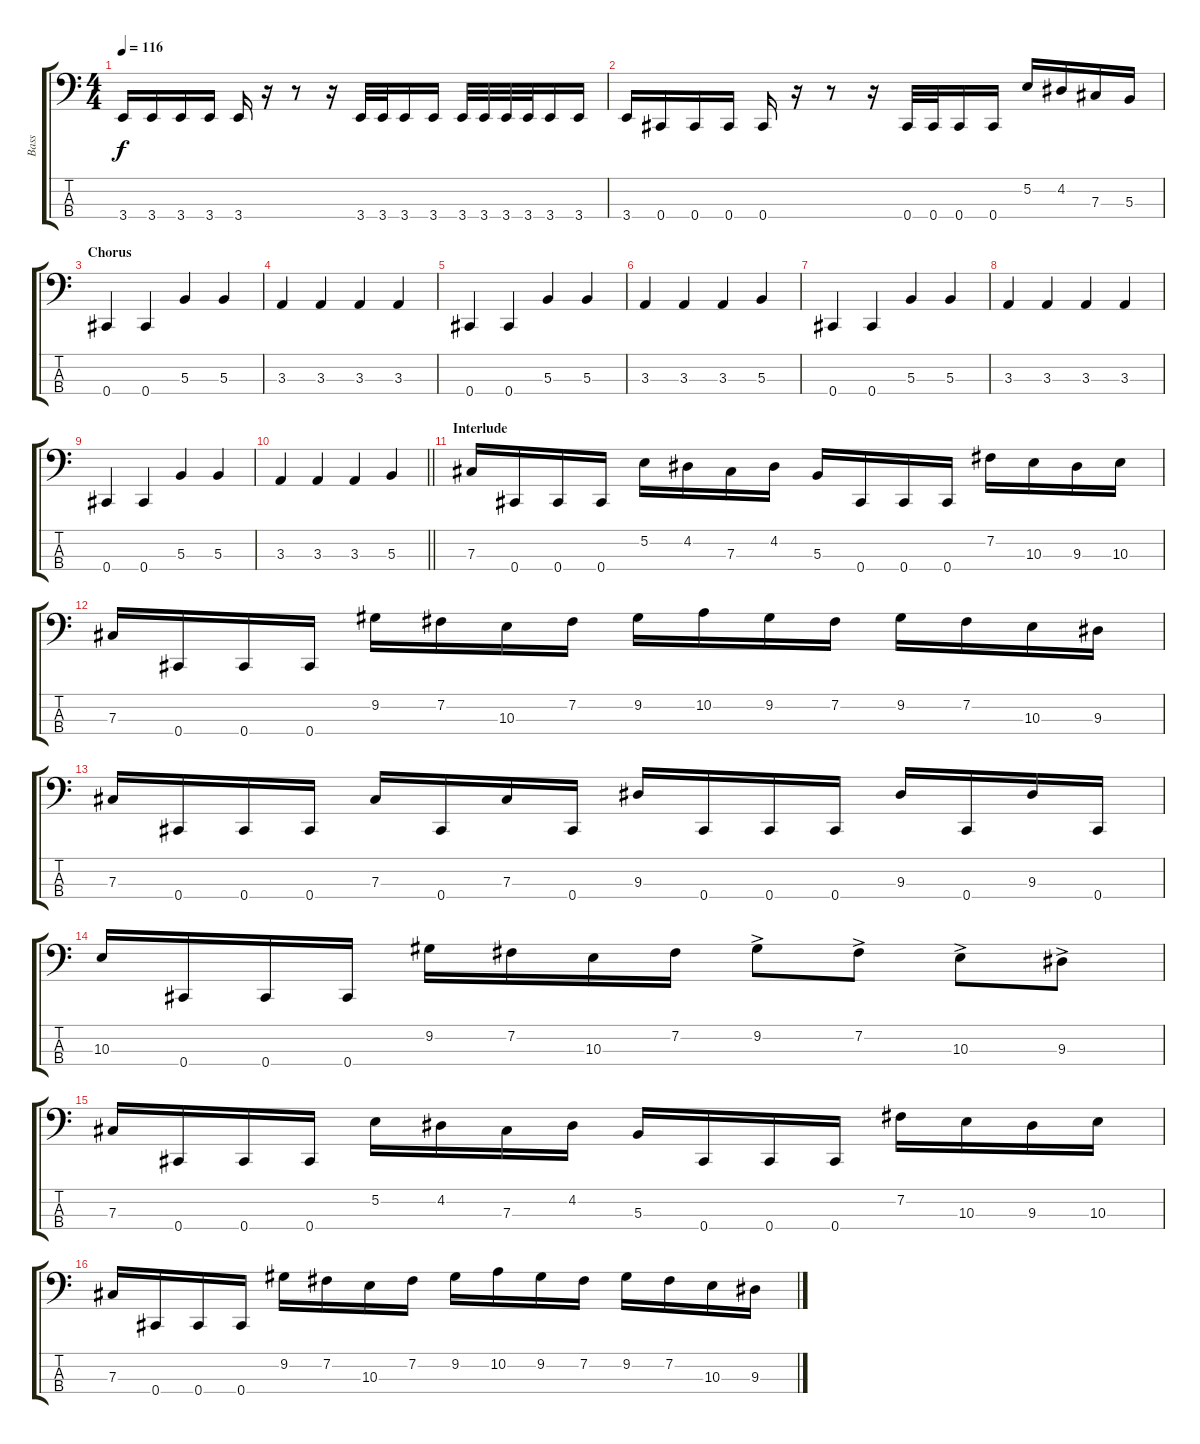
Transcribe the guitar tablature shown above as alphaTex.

\track ("Bass" "Bass") {instrument electricbassfinger}
\staff {score tabs}
\tuning (E2 B1 Gb1 Db1) {hide}
\ts (4 4)
\tempo 116
\clef f4
\ks c
3.4.16{dy f} 3.4.16 3.4.16 3.4.16 3.4.16 r.16 r.8 r.16 3.4.32 3.4.32 3.4.16 3.4.16 3.4.32 3.4.32 3.4.32 3.4.32 3.4.16 3.4.16 |
3.4.16 0.4.16 0.4.16 0.4.16 0.4.16 r.16 r.8 r.16 0.4.32 0.4.32 0.4.16 0.4.16 5.2.16 4.2.16 7.3.16 5.3.16 |
\section ("" "Chorus")
0.4.4 0.4.4 5.3.4 5.3.4 |
3.3.4 3.3.4 3.3.4 3.3.4 |
0.4.4 0.4.4 5.3.4 5.3.4 |
3.3.4 3.3.4 3.3.4 5.3.4 |
0.4.4 0.4.4 5.3.4 5.3.4 |
3.3.4 3.3.4 3.3.4 3.3.4 |
0.4.4 0.4.4 5.3.4 5.3.4 |
\barLineRight lightlight
3.3.4 3.3.4 3.3.4 5.3.4 |
\section ("" "Interlude")
7.3.16 0.4.16 0.4.16 0.4.16 5.2.16 4.2.16 7.3.16 4.2.16 5.3.16 0.4.16 0.4.16 0.4.16 7.2.16 10.3.16 9.3.16 10.3.16 |
7.3.16 0.4.16 0.4.16 0.4.16 9.2.16 7.2.16 10.3.16 7.2.16 9.2.16 10.2.16 9.2.16 7.2.16 9.2.16 7.2.16 10.3.16 9.3.16 |
7.3.16 0.4.16 0.4.16 0.4.16 7.3.16 0.4.16 7.3.16 0.4.16 9.3.16 0.4.16 0.4.16 0.4.16 9.3.16 0.4.16 9.3.16 0.4.16 |
10.3.16 0.4.16 0.4.16 0.4.16 9.2.16 7.2.16 10.3.16 7.2.16 9.2{ac}.8 7.2{ac}.8 10.3{ac}.8 9.3{ac}.8 |
7.3.16 0.4.16 0.4.16 0.4.16 5.2.16 4.2.16 7.3.16 4.2.16 5.3.16 0.4.16 0.4.16 0.4.16 7.2.16 10.3.16 9.3.16 10.3.16 |
7.3.16 0.4.16 0.4.16 0.4.16 9.2.16 7.2.16 10.3.16 7.2.16 9.2.16 10.2.16 9.2.16 7.2.16 9.2.16 7.2.16 10.3.16 9.3.16
